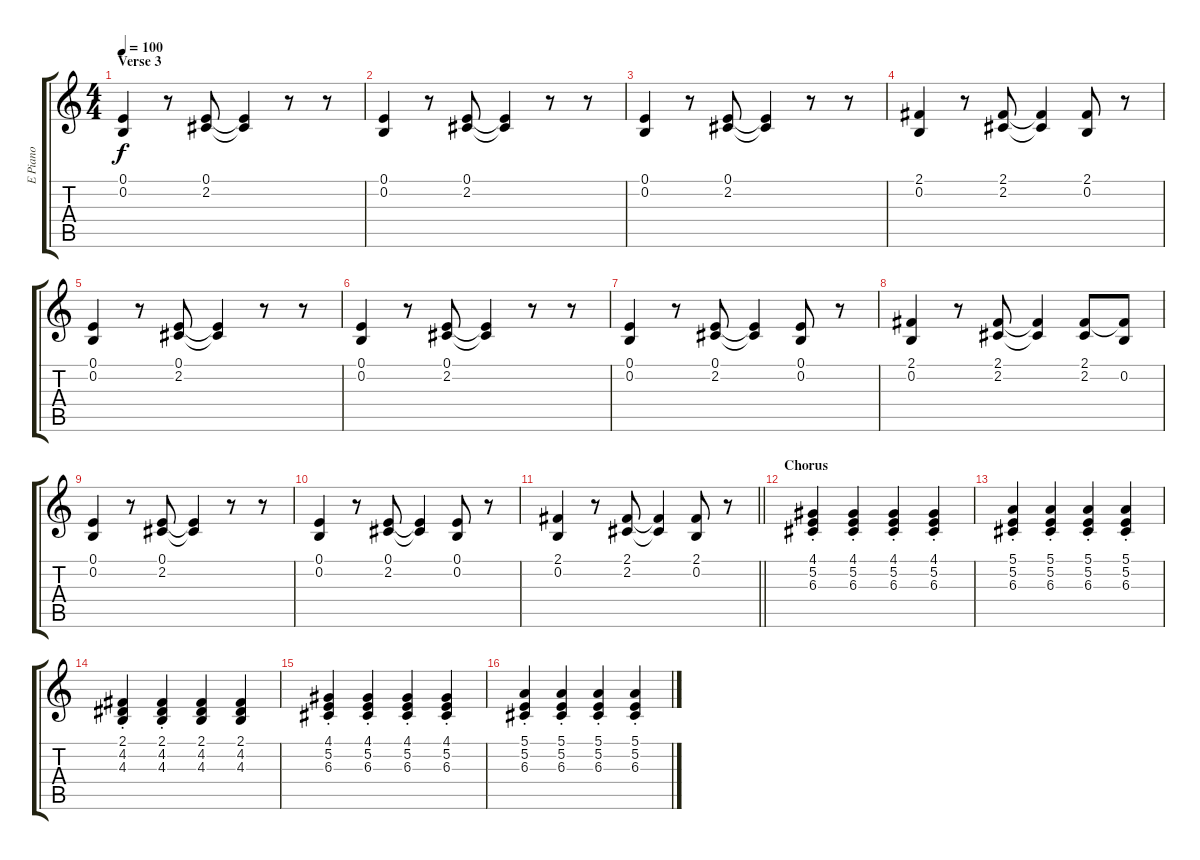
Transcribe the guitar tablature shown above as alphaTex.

\track ("E Piano" "E Piano") {instrument electricpiano1}
\staff {score tabs}
\tuning (E4 B3 G3 D3 A2 E2) {hide}
\ts (4 4)
\section ("" "Verse 3")
\tempo 100
\clef g2
\ks c
(0.1 0.2).4{dy f} r.8 (0.1 2.2).8 (0.1{t} 2.2{t}).4 r.8 r.8 |
(0.1 0.2).4 r.8 (0.1 2.2).8 (0.1{t} 2.2{t}).4 r.8 r.8 |
(0.1 0.2).4 r.8 (0.1 2.2).8 (0.1{t} 2.2{t}).4 r.8 r.8 |
(2.1 0.2).4 r.8 (2.1 2.2).8 (2.1{t} 2.2{t}).4 (2.1 0.2).8 r.8 |
(0.1 0.2).4 r.8 (0.1 2.2).8 (0.1{t} 2.2{t}).4 r.8 r.8 |
(0.1 0.2).4 r.8 (0.1 2.2).8 (0.1{t} 2.2{t}).4 r.8 r.8 |
(0.1 0.2).4 r.8 (0.1 2.2).8 (0.1{t} 2.2{t}).4 (0.1 0.2).8 r.8 |
(2.1 0.2).4 r.8 (2.1 2.2).8 (2.1{t} 2.2{t}).4 (2.1 2.2).8 (2.1{t} 0.2).8 |
(0.1 0.2).4 r.8 (0.1 2.2).8 (0.1{t} 2.2{t}).4 r.8 r.8 |
(0.1 0.2).4 r.8 (0.1 2.2).8 (0.1{t} 2.2{t}).4 (0.1 0.2).8 r.8 |
\barLineRight lightlight
(2.1 0.2).4 r.8 (2.1 2.2).8 (2.1{t} 2.2{t}).4 (2.1 0.2).8 r.8 |
\section ("" "Chorus")
(4.1{st} 5.2{st} 6.3{st}).4 (4.1{st} 5.2{st} 6.3{st}).4 (4.1{st} 5.2{st} 6.3{st}).4 (4.1{st} 5.2{st} 6.3{st}).4 |
(5.1{st} 5.2{st} 6.3{st}).4 (5.1{st} 5.2{st} 6.3{st}).4 (5.1{st} 5.2{st} 6.3{st}).4 (5.1{st} 5.2{st} 6.3{st}).4 |
(2.1{st} 4.2{st} 4.3{st}).4 (2.1{st} 4.2{st} 4.3{st}).4 (2.1 4.2 4.3).4 (2.1 4.2 4.3).4 |
(4.1{st} 5.2{st} 6.3{st}).4 (4.1{st} 5.2{st} 6.3{st}).4 (4.1{st} 5.2{st} 6.3{st}).4 (4.1{st} 5.2{st} 6.3{st}).4 |
(5.1{st} 5.2{st} 6.3{st}).4 (5.1{st} 5.2{st} 6.3{st}).4 (5.1{st} 5.2{st} 6.3{st}).4 (5.1{st} 5.2{st} 6.3{st}).4
